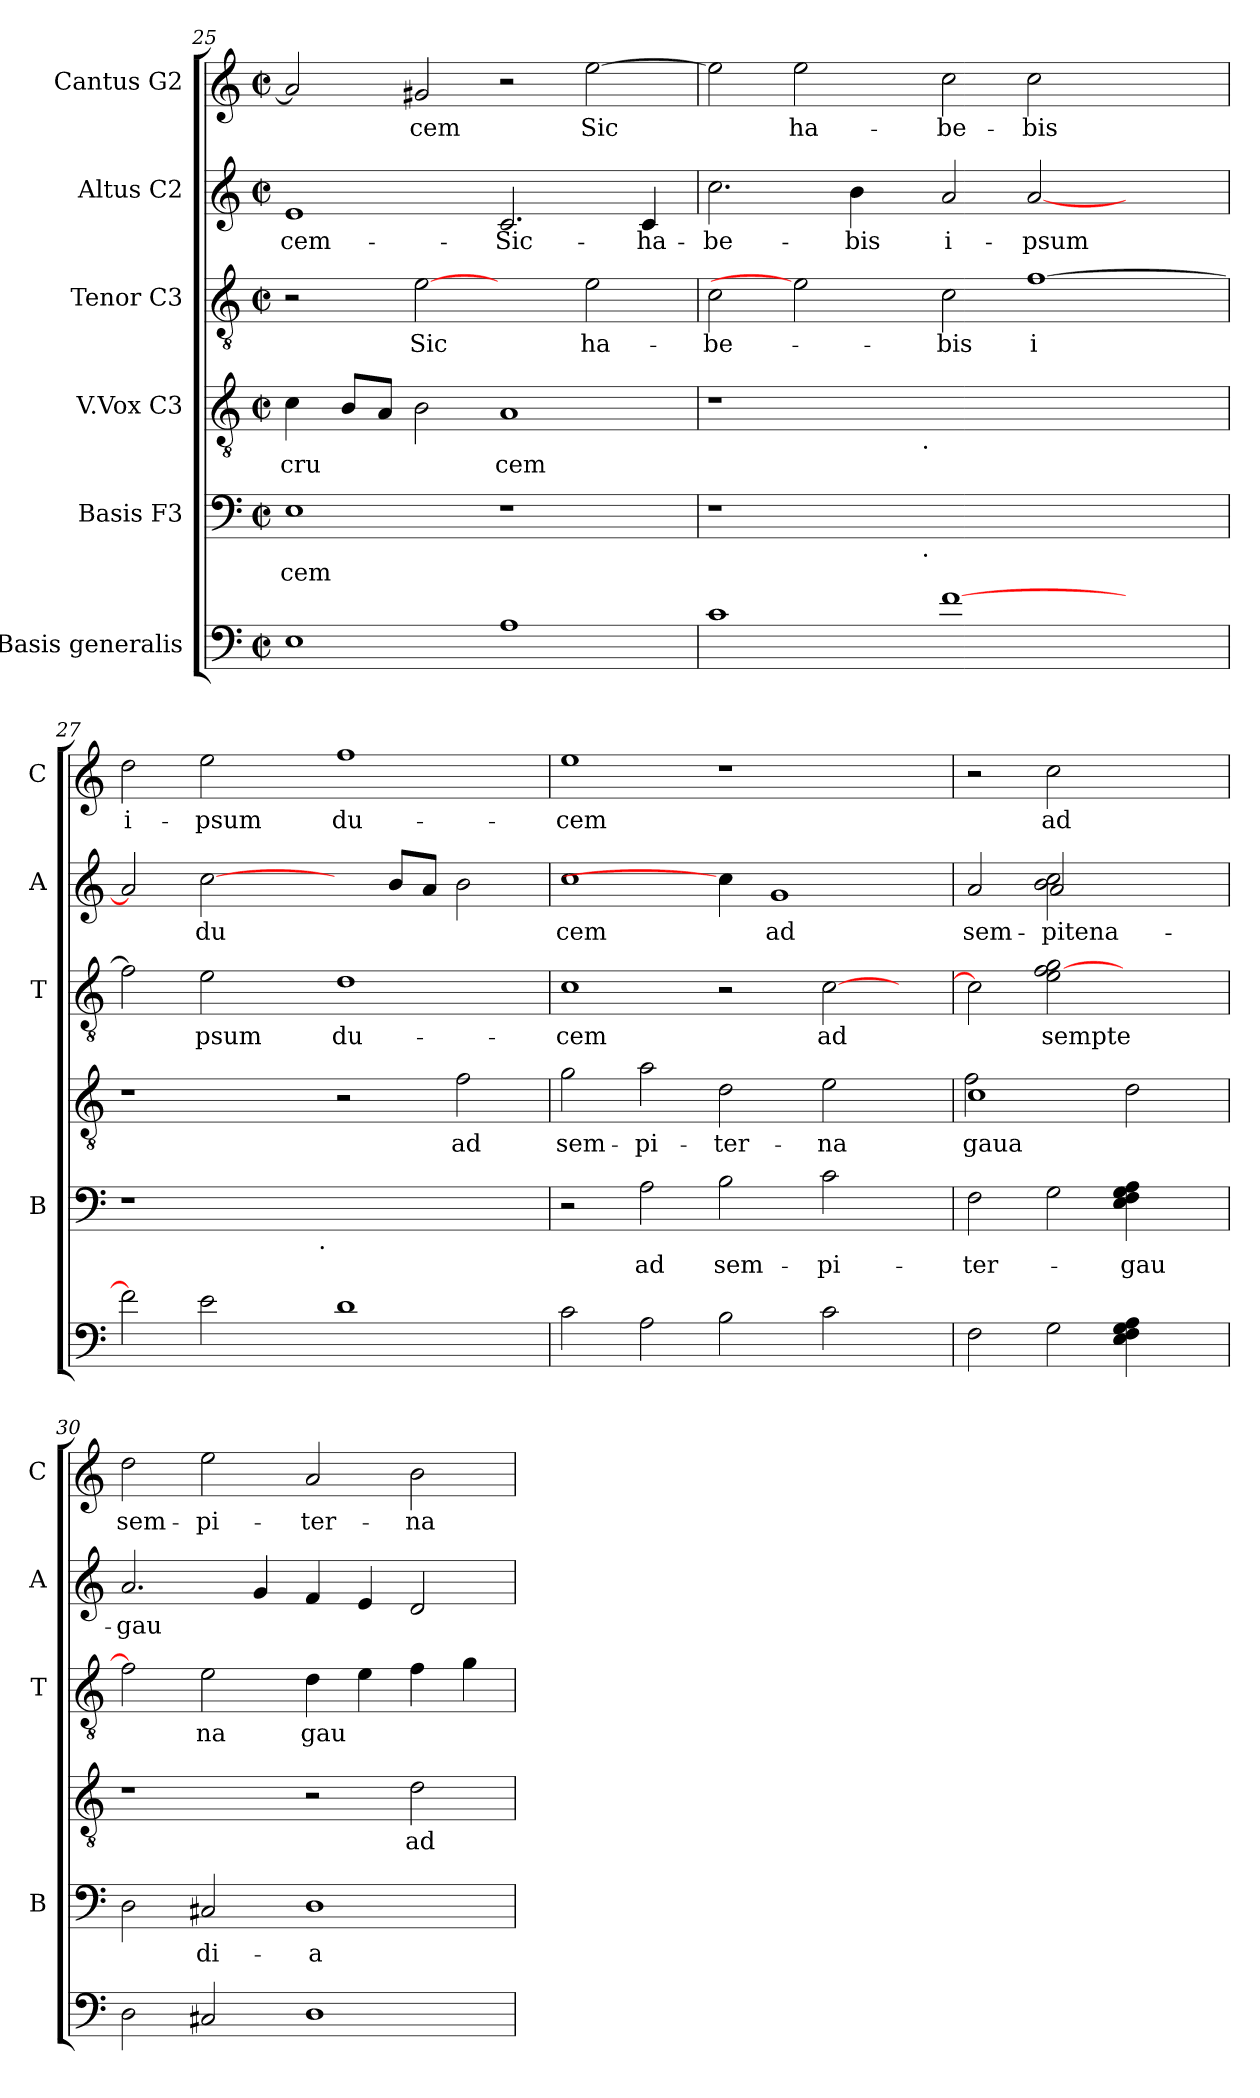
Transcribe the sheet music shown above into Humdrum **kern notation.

**kern	**kern	**text	**kern	**text	**kern	**text	**kern	**text	**kern	**text
*part6	*part5	*part5	*part4	*part4	*part3	*part3	*part2	*part2	*part1	*part1
*staff6	*staff5	*staff5	*staff4	*staff4	*staff3	*staff3	*staff2	*staff2	*staff1	*staff1
*I"Basis  generalis	*I"Basis  F3	*	*I"V.Vox  C3	*	*I"Tenor  C3	*	*I"Altus  C2	*	*I"Cantus  G2	*
*	*I'B	*	*	*	*I'T	*	*I'A	*	*I'C	*
*clefF4	*clefF4	*	*clefGv2	*	*clefGv2	*	*clefG2	*	*clefG2	*
*k[]	*k[]	*	*k[]	*	*k[]	*	*k[]	*	*k[]	*
*C:	*C:	*	*C:	*	*C:	*	*C:	*	*C:	*
*M2/2	*M2/2	*	*M2/2	*	*M2/2	*	*M2/2	*	*M2/2	*
*met(c|)	*met(c|)	*	*met(c|)	*	*met(c|)	*	*met(c|)	*	*met(c|)	*
=25	=25	=25	=25	=25	=25	=25	=25	=25	=25	=25
!	!	!LO:LY:b:cj	!	!LO:LY:b:cj	!	!	!	!LO:LY:b:cj	!	!LO:LY:b:cj
1E	1E	-cem	4c\	cru-	2r	.	1e	-cem-	2a/]	--
!	!	!	!	!LO:LY:b:cj	!	!	!	!	!	!
.	.	.	8B/L	--	.	.	.	.	.	.
!	!	!	!	!LO:LY:b:cj	!	!	!	!	!	!
.	.	.	8A/J	--	.	.	.	.	.	.
!	!	!	!	!LO:LY:b:cj	!	!LO:LY:b:cj	!	!	!	!LO:LY:b:cj
.	.	.	2B\	--	[2e	Sic	.	.	2g#X/	-cem
!	!	!	!	!LO:LY:b:cj	!	!	!	!LO:LY:b:cj	!	!
1A	1r	.	1A	-cem	2ryy	.	2.c/	-Sic-	2r	.
!	!	!	!	!	!	!LO:LY:b:cj	!	!	!	!LO:LY:b:cj
.	.	.	.	.	2e\	ha-	.	.	[>2ee\	Sic
!	!	!	!	!	!	!	!	!LO:LY:b:cj	!	!
.	.	.	.	.	.	.	4c/	-ha-	.	.
=26	=26	=26	=26	=26	=26	=26	=26	=26	=26	=26
!	!	!	!	!	!	!LO:LY:b:cj	!	!LO:LY:b:cj	!	!LO:LY:b:cj
*	*^	*	*^	*	*	*	*	*	*	*
1c	1r	2ryy	.	1r	2ryy	.	2c\	-be-	2.cc\	-be-	2ee\]	.
!	!	!	!	!	!	!	!	!	!	!	!	!LO:LY:b:cj
.	.	4ryy	.	.	4ryy	.	2e]	.	.	.	2ee\	ha-
!	!	!	!	!	!	!	!	!	!	!LO:LY:b:cj	!	!
.	.	8ryy	.	.	8ryy	.	.	.	4b\	-bis	.	.
.	.	16ryy	.	.	16ryy	.	.	.	.	.	.	.
.	.	64ryy	.	.	64ryy	.	.	.	.	.	.	.
!	!	!	!	!	!LO:TX:b:t=.	!	!	!	!	!	!	!
!	!	!LO:TX:b:t=.	!	!	!	!	!	!	!	!	!	!
.	.	1ryy	.	.	1ryy	.	.	.	.	.	.	.
!	!	!	!	!	!	!	!	!LO:LY:b:cj	!	!LO:LY:b:cj	!	!LO:LY:b:cj
[>1f	1.ryy	.	.	1.ryy	.	.	2c\	-bis	2a/	i-	2cc\	-be-
!	!	!	!	!	!	!	!	!LO:LY:b:cj	!	!LO:LY:b:cj	!	!LO:LY:b:cj
.	.	.	.	.	.	.	[>1f	i-	[<2a/	-psum	2cc\	-bis
.	.	2ryy	.	.	2ryy	.	.	.	.	.	.	.
2ryy	.	.	.	.	.	.	.	.	2ryy	.	2ryy	.
.	.	32.ryy	.	.	32.ryy	.	.	.	.	.	.	.
=27	=27	=27	=27	=27	=27	=27	=27	=27	=27	=27	=27	=27
!	!	!	!	!	!	!	!	!LO:LY:b:cj	!	!LO:LY:b:cj	!	!LO:LY:b:cj
*	*	*	*	*v	*v	*	*	*	*	*	*	*
2f\]	1r	2ryy	.	1r	.	2f\]	--	2a/]	.	2dd\	i-
!	!	!	!	!	!	!	!LO:LY:b:cj	!	!LO:LY:b:cj	!	!LO:LY:b:cj
2e\	.	4ryy	.	.	.	2e\	-psum	[2cc\	du-	2ee\	-psum
.	.	8ryy	.	.	.	.	.	.	.	.	.
.	.	16ryy	.	.	.	.	.	.	.	.	.
.	.	64ryy	.	.	.	.	.	.	.	.	.
!	!	!LO:TX:b:t=.	!	!	!	!	!	!	!	!	!
.	.	1ryy	.	.	.	.	.	.	.	.	.
!	!	!	!	!	!	!	!LO:LY:b:cj	!	!	!	!LO:LY:b:cj
1d	1ryy	.	.	2r	.	1d	du-	4ryy	.	1ff	du-
!	!	!	!	!	!	!	!	!	!LO:LY:b:cj	!	!
.	.	.	.	.	.	.	.	8b/L	--	.	.
!	!	!	!	!	!	!	!	!	!LO:LY:b:cj	!	!
.	.	.	.	.	.	.	.	8a/J	--	.	.
!	!	!	!	!	!LO:LY:b:cj	!	!	!	!LO:LY:b:cj	!	!
.	.	.	.	2f\	ad	.	.	2b\	--	.	.
.	.	32.ryy	.	.	.	.	.	.	.	.	.
=28	=28	=28	=28	=28	=28	=28	=28	=28	=28	=28	=28
!	!	!	!	!	!LO:LY:b:cj	!	!LO:LY:b:cj	!	!LO:LY:b:cj	!	!LO:LY:b:cj
*	*v	*v	*	*	*	*	*	*	*	*	*
2c\	2r	.	2g\	sem-	1c	-cem	1cc	-cem	1ee	-cem
!	!	!LO:LY:b:cj	!	!LO:LY:b:cj	!	!	!	!	!	!
2A\	2A\	ad	2a\	-pi-	.	.	.	.	.	.
!	!	!LO:LY:b:cj	!	!LO:LY:b:cj	!	!	!	!	!	!
2B\	2B\	sem-	2d\	-ter-	2r	.	4cc\]	.	1r	.
!	!	!	!	!	!	!	!	!LO:LY:b:cj	!	!
.	.	.	.	.	.	.	1g	ad	.	.
!	!	!LO:LY:b:cj	!	!LO:LY:b:cj	!	!LO:LY:b:cj	!	!	!	!
2c\	2c\	-pi-	2e\	-na	[<2c\	ad	.	.	.	.
4ryy	4ryy	.	4ryy	.	4ryy	.	.	.	4ryy	.
!!LO:LB:g=z
=29	=29	=29	=29	=29	=29	=29	=29	=29	=29	=29
!	!	!LO:LY:b:cj	!	!LO:LY:b:cj	!	!LO:LY:b:cj	!	!LO:LY:b:cj	!	!
*	*	*	*^	*	*	*	*^	*	*	*
2F\	2F\	-ter-	1c	2f\	gaua-	2c\]	.	2a/	2ryy	sem-	2r	.
!	!	!	!	!	!	!	!LO:LY:b:cj	!	!	!LO:LY:b:cj	!	!LO:LY:b:cj
2G\	2G\	.	.	1ryy	.	2g\ 2e\ [>2f\	sempte-	2cc\ 2b\	2a/	-pitena-	2cc\	ad
!	!	!LO:LY:b:cj	!	!	!LO:LY:b:cj	!	!	!	!	!	!	!
4A\ 4G\ 4F\ 4E\	4A\ 4G\ 4F\ 4E\	-gau-	2d\	.	-	2ryy	.	2ryy	2ryy	.	2ryy	.
4ryy	4ryy	.	.	.	.	.	.	.	.	.	.	.
*	*	*	*v	*v	*	*	*	*v	*v	*	*	*
=30	=30	=30	=30	=30	=30	=30	=30	=30	=30	=30
!	!	!LO:LY:b:cj	!	!	!	!LO:LY:b:cj	!	!LO:LY:b:cj	!	!LO:LY:b:cj
2D\	2D\	--	1r	.	2f\]	--	2.a/	-gau-	2dd\	sem-
!	!	!LO:LY:b:cj	!	!	!	!LO:LY:b:cj	!	!	!	!LO:LY:b:cj
2C#X/	2C#X/	-di-	.	.	2e\	-na	.	.	2ee\	-pi-
!	!	!	!	!	!	!	!	!LO:LY:b:cj	!	!
.	.	.	.	.	.	.	4g/	--	.	.
!	!	!LO:LY:b:cj	!	!	!	!LO:LY:b:cj	!	!LO:LY:b:cj	!	!LO:LY:b:cj
1D	1D	-a	2r	.	4d\	gau-	4f/	--	2a/	-ter-
!	!	!	!	!	!	!LO:LY:b:cj	!	!LO:LY:b:cj	!	!
.	.	.	.	.	4e\	--	4e/	--	.	.
!	!	!	!	!LO:LY:b:cj	!	!LO:LY:b:cj	!	!LO:LY:b:cj	!	!LO:LY:b:cj
.	.	.	2d\	ad	4f\	--	2d/	--	2b\	-na
!	!	!	!	!	!	!LO:LY:b:cj	!	!	!	!
.	.	.	.	.	4g\	--	.	.	.	.
=	=	=	=	=	=	=	=	=	=	=
*-	*-	*-	*-	*-	*-	*-	*-	*-	*-	*-
